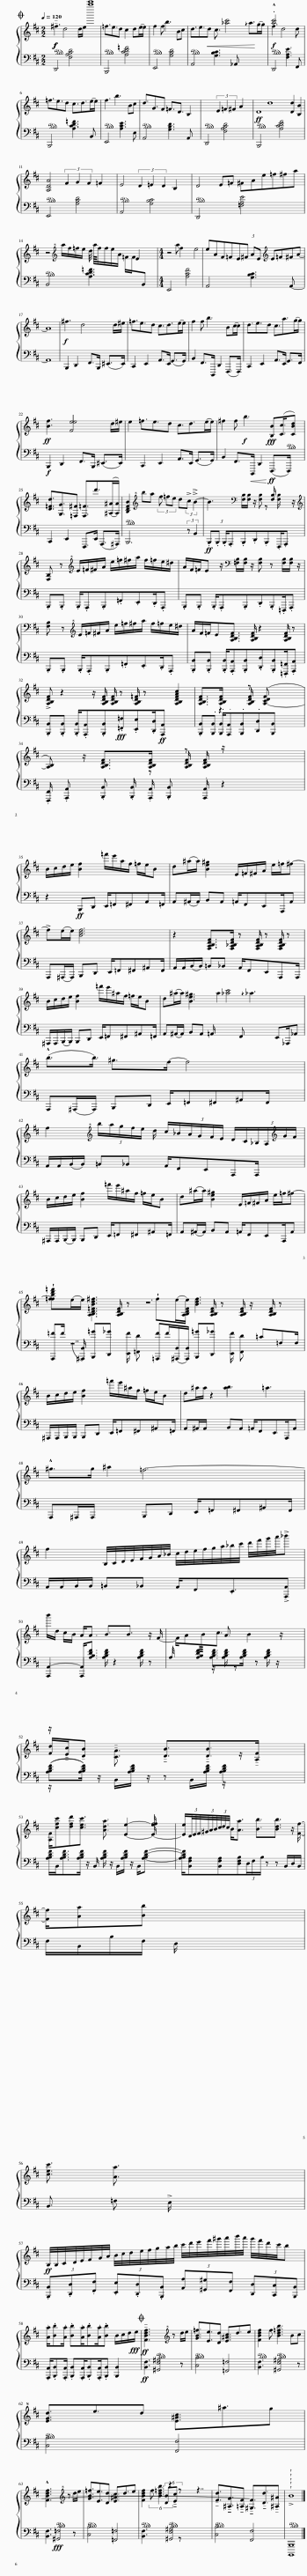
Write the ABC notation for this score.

X:1
%%score { ( 1 3 ) | ( 2 4 ) }
L:1/8
Q:1/4=120
M:2/2
I:linebreak $
K:D
V:1 treble
V:3 treble
V:2 bass
V:4 bass
V:1
O!f!!f! !tenuto!^f3 d4 d/e/ [a''c''']8 | =f3/2e3/2d c2 d(e/e/) | f2 f b3 Bc | d3/2e3/2!<(!d c3/2 [_ac']4 !arpeggio!a>!<)!(gg/) |!f! .!^![ac']4[I:staff +1] [F,A,E]3 F,, |$ %5
[I:staff -1] =f3/2e3/2d c3/2d>(ee/) | f3 b3 Bc | d3/2G3/2F =F3/2D3/2 B,2 |[I:staff +1] D,,4[I:staff -1] (3E2 =F2 ^F2 A2 |!ff! D8[I:staff +1] [A,CDF]4[I:staff -1] [Dd]2 [B,B]2 |$ %10
 [A,DA]4 (3F2 G2 F2 =F2 | E4 (3D2 =E2 D2 B,2 | D4 E=F ^FAe=f^fa |$ z4[K:treble+8] a/f/=f/e/ d/4 a/8f/f/e/A/ =F/F/[I:staff +1]B,,,[I:staff -1] x5/8 |[M:4/4] z4 a f2[I:staff +1] [A,,CF]4[I:staff -1] e'4 | %15
 eAF=FE(3^F AE[K:treble] E=F^FA- |$ A8 |!f! ^f3 d4 d/^e/ | =f3/2e3/2d c3/2d>(ee/) | f2 f b3 B(c/c/) | %20
 d3/2e3/2d c3/2a>(gg/) |$!ff! [Bf]3 e4 d/^e/ | e2 =f3/2e3/2d c3/2d>(ee/) | ^f2 f!f! b3!fff! [B,B]([Cc]3/4[CBd]) |$ [D=Fd]3/2[G,G]3/2[=F,^F] [F,=F]3/2d'>(([^A,^A][A,A]/)) | %25
 [B,DFB]2[K:treble+8] ba (3f =fe d(3:2:2!>!c !>!B2- | B3[K:bass] [F,B,]/[F,B,]/ z/ [F,B,] [F,B,]/ [F,B,]/ x z/ |$[K:treble] [F,B,] z[K:treble+8] E/=F/^F/A/ e/=f/^f/a/ f/=f/e/^d/ | A/F/=F/E z/[K:bass] [=F,B,]/[F,B,]/ z/ [F,B,] z [F,B,]/[F,B,]/ z/ |$ [F,B,] z[K:treble+8] E/=F/^F/A/ e/=f/^f/a/ f/=f/e/^d/ | %30
 A/F/=F/E[A,B,DF]3/2 [A,B,DF]/ z2 [A,B,DF]/ z |$ !>![A,,B,,D,F,] z2 z/ [A,,B,,D,F,]/ [A,,B,,D,F,]/ z [A,,B,,D,=F,]/ z x [A,,B,,D,F,A,C]2 | [A,,B,,D,F,]>[A,,B,,D,F,] x3/2 z ([A,,-C,D,F,] x5/2 |$ [A,,B,,]) z/ [A,,B,,D,F,]>[A,,B,,D,F,] x/ z z/ x5/2 |$ B,/C/D/E/ [B,F]2 =f/e/A/F/ =F/E/B, | %35
 D(^A/A/) [B,E^G]2 E,/=F,/^F,/A,/ E/=F/^F- |$ !>!F(E/E/) [B,DF]6 | z2 [F,,A,,B,,D,F,]>[F,,A,,_B,,D,F,] z [F,,A,,B,,D,F,]/ z [F,,A,,B,,D,F,]/ z |$ B,/C/D/E/ [B,F]2 =f/e/^A/F/ =F/E/B, | D(^A/A/) [B,E^G]3 [_Ac]4 x4 |$ %40
 (!^!B3/2B3/4) x23/4 |$ x19/2[K:treble+8][K:treble] |$ B/c/d/e/ [Bf]2 =f'/e'/^a/f/ =f/e/B | d(^a/a/) [Be^g]2 E/=F/^F/A/ e/=f/^f- |$ !wedge![=ffbd'=f'](e/e/) [A,B,D=FBd^fA,B,DF]3 z/ !wedge!f(e/[A,B,DFe]/) [BdfA,B,DFA,B,DF]3 z/ x/ [A,B,DF]/ z x/ |$ %45
 B/c/d/e/ [Bf]2 =f'/e'/^a/f/ =f/e/B | d^a/a/ z2 b3 =a3 |$ !^!^g>g ^a2 =f6- |$ f2 B,/4C/4D/4E/4F/4G/4A/4_B/4 c/4d/4e/4f/4g/4a/4_b/4c'/4 d'/4f'/4g'/4a'/4!>!_b' |$ b'/d/ c/B/ A<A B3/2B3/2 z/ F/- | %50
[I:staff +1] A,/4[I:staff -1] F/A[I:staff +1][A,B,DF]/8[I:staff -1]Bc3/2 B2 z/ x9/8 |$ z/ x z/[I:staff +1] B,,/[A,B,DF]/[I:staff -1] z/ z[I:staff +1] B,,/[A,B,DF]/ [A,B,DF]2[I:staff -1] x/ |$ [A,F]/[cfc'][dfd'][cec']3/2 [Ada]3/2 e2- [ef]/ x7/2 | [Ee]/(3D/4E/4F/4(3^G/4A/4B/4(3c/4d/4c/4 B<[Aa] [Bb]3/2[Bdb]3/2 z/ [Ff]/- |$ [Ff]/[Aa][Bb] x11/2 |$ %55
 [cec']3/2 [Aa]3/2 x5 |$!ff! B,/4B,/4C/4D/4E/4F/4G/4A/4 B/4c/4d/4e/4f/4g/4a/4b/4 c'/4d'/4e'/4f'/4^g'/4a'/4b'/4a'/4 g'/4f'/4d'/4c'/4b |$ .[Aa]/.[Bb].[Aa]/ .[Bb].[Aa]/.[Bb].[Aa]/.[Bb] B/c/d/!fff!e/ |O!ff! !tenuto![FBdf]3[I:staff +1] [^G,,E,^G,]4[I:staff -1][K:treble+8] z d/e/ | [GB=f]3/2[Ee]3/2[Dd] [E^Ac]3/2d3/2e | %60
 [FBdf]2 f [Bd=fb]3 Bc |$ [EGd]3/2e3/2d [E^Ac]3/2^a3/2g |$ !^![F,B,DF]3[I:staff +1] [^G,,,=F,]4[I:staff -1][K:treble+8] z d/e/ | [GB=f]3/2[Ee]3/2[Dd] [E^Ac]3/2d3/2e | [FBdf]2 (6:4:2f [Bd=fb]3 x49/12 | %65
 !tenuto![Fd]3/2!tenuto![^A,G]3/2!tenuto![=A,F] !tenuto![^G,F]3/2!tenuto![Dd]3/2!tenuto![^A,^A] | !wedge!B8 |] %67
V:2
!ped! D,,4 [F,A,B,D]4 x8 |!ped! B,,,4 [A,CD=F]4 |!ped! E,,4 [G,B,D]4 |!ped! A,,4 [G,B,C]3 _A,, x4 |!ped![I:staff -1] f3 d4 d |$ %5
!ped![I:staff +1] B,,,4 [A,CD=F]3 B,, |!ped! E,,4 [A,CE]3 E, |!ped! A,,4 [G,B,D]3 A,, x |!ped! x16/3 [F,A,B,D]4 x2/3 |!ped! B,,,4[I:staff -1] d8[I:staff +1] x4 |$ %10
!ped! E,,4 x4/3 [G,B,D]4 x2/3 |!ped! A,,4 x4/3 [G,B,C]4 x2/3 |!ped! D,,4 x2 [=F,A,E]4 x2 |$!ped! B,,4 x2 [A,CD=F]3[I:staff -1] e2 |[M:4/4][I:staff +1] E,,,4 x11 | %15
 A,,4 x5/3 [G,B,C]3 x/3 A,,- x |$ A,,8 | B,,,2 D,,2 F,,>B,,, (^E,,>E,,) | C,,2 E,,2 A,,>E,, (G,,>G,,) | B,,2 F,,>D,,, D,,2 (F,,,>F,,,) | %20
 C,,2 E,,2 A,,>E,, G,,>F,, |$!f! B,,,2 D,,2 F,,>B,,, (^E,,>E,,) | x2 C,,2 E,,2 A,,>E,, (G,,>G,,) | B,,2 F,,>!<(!D,,, D,,2!<)!!ff! (F,,,>!ped!F,,,) x3/4 |$ C,,2 E,,2 F,,,>E,, (A,,,>^A,,,) | %25
!ped! B,,,6 x (3:2:2z B,,2 |!ff! .B,,,(3:2:2.B,,, .B,,,/.A,,,.B,,,.D,,.B,,,.F,,,/.A,,, x/ |$ .B,,,.B,,, .B,,,/.A,,,.B,,,.=F,,.E,,.D,,/.A,,, | .B,,,.B,,, .B,,,/.A,,,.B,,,.D,,.B,,,.=F,,,/.A,,, |$ .B,,,.B,,, .B,,,/.A,,,.B,,,.=F,,.E,,.D,,/.A,,, | %30
 .[B,,,B,,].[B,,,B,,] .[B,,,B,,]/.[A,,,A,,].[B,,,B,,].[D,,D,].[B,,,B,,].[=F,,,=F,,]/.[A,,,A,,] |$ .[B,,,B,,].[B,,,B,,] .[B,,,B,,]/.[A,,,A,,].[B,,,B,,]!fff!.[=F,,=F,].[E,,E,].[D,,D,]/!ff![A,,,A,,] x2 | .[B,,,B,,].[B,,,B,,] x6 |$ .[F,,,F,,]/ .[A,,,A,,] .[B,,,B,,] .[B,,,B,,]/ .[A,,,A,,]/ .[B,,,B,,] .[A,,,A,,]/ z2 x |$ z2!ff! B,,,D,, E,,/=F,,^F,,A,,=F,,/ | %35
 A,,(^A,,/A,,/) B,,A,, =A,,/F,,E,,A,,,/A,, |$ A,,,(^A,,,/A,,,/) B,,,D,, E,,/=F,,^F,,^A,,F,,/ | A,,/A,,/(B,,/B,,/) =B,,_B,, A,,/F,,E,,A,,,A,,,/ |$ ^A,,,/A,,,/(B,,,/B,,,/) B,,,D,, E,,/=F,,^F,,^A,,=F,,/ | A,,(^A,,/A,,/) B,,A,, =A,,/[I:staff -1] a2[I:staff +1] F,,,[I:staff -1] !arpeggio!_a3[I:staff +1] E,,,_A,,,/_A,, |$ %40
 A,,,(^A,,,/A,,,/) B,,,D,, x4 |$ A,,/A,,/(B,,/B,,/) =B,,_B,, x/ A,,/F,,E,,A,,,A,,,/ x |$ ^A,,,/A,,,/(B,,,/B,,,/) B,,,D,, E,,/=F,,^F,,^A,,=F,,/ | A,,(^A,,/A,,/) B,,A,, =A,,/F,,E,,A,,,/A,, |$ [A,,,=FF] z/ [^A,,,B,,]/ [B,,,=G][D,,_G] [E,,F]/ [=F,,D] [=A,,,FF]([^A,,,B,,]/[A,,,B,,]/) [B,,,=G][D,,_G] [E,,F]/ [F,,D] =C=F,F,/ |$ %45
 ^A,,,/A,,,/B,,,/B,,,/ B,,,D,, E,,/=F,,^F,,^A,,=F,,/ | A,,^A,,/A,,/ x2 B,,A,, =A,,/F,,E,,A,,,/A,, |$ A,,,^A,,,/A,,,/ x2 B,,,D,, E,,/=F,,^F,,^A,,F,,/ |$ A,,/A,,/B,,/B,,/ =B,,_B,, A,,/F,,.E,,3/2!>![A,,,A,,] |$ A,,2- A,,2 [A,B,DF]/ z2 [A,B,DF]/ z | %50
 x11/4 [A,B,DF]>[A,B,DF] z [A,B,DF]/ z/ x5/4 |$[I:staff -1] [Fd]/!tenuto![Ec]/!tenuto![DB] !tenuto![CA]3/2 !tenuto![DB]3/2!tenuto![DB]>!tenuto![A,F][I:staff +1] x |$ [A,B,DF]/B,,<[A,B,DF][A,B,DF]/ z/ B,,/ [A,B,DF]/ z/ B,,/[A,B,DF]/ z/ B,,/[A,-B,D-F-] x7/2 | [A,B,DF]/[B,,F,A,][B,,F,A,][D,F,B,](3D,/F,/B,/ z z B,,/D,/B,,/ |$ F,/B,,/B,/F,/ D,/ x11/2 |$ %55
 B,,3/2 =F, !>!E,/ x5 |$ (3.[B,,,B,,].[D,,D,].[F,,F,] (3.[E,,E,].[D,,D,].[B,,,B,,] (3[A,,A,][^G,,^G,][F,,F,] (3[D,,D,][C,,C,][B,,,B,,] |$ .[A,,,A,,]/.[B,,,B,,].[A,,,A,,]/ .[B,,,B,,].[A,,,A,,]/.[B,,,B,,].[A,,,A,,]/.[B,,,B,,] [B,,,B,,]2 |!ff! [B,,F,]3!ped! x5 z |!ped! [C,B,]4 [=F,,=F,]4 | %60
!ped! [B,,F,]3!ped! [^G,,E,^G,]4 z |$!ped! [C,B,]4 [F,,F,]4 |$ [B,,F,]3!ped!!fff! x5 z |!ped! [C,B,]4 [=F,,=F,]4 |!ped! [B,,F,]3[I:staff -1] (6:4:3[dB]!tenuto![Ec][I:staff +1] z x15/4!ped! | %65
!ped! [C,B,]4 [F,,F,]4 |!ped! B,,,8 |] %67
V:3
 x16 | x8 | x8 | x12 |[I:staff +1] D,,4 x4 |$ %5
 x8 | x8 | x9 | x10 | x16 |$ %10
 x10 | x10 | x12 |$ x4[I:staff -1][K:treble+8] x7 |[M:4/4] x15 | %15
 x7[K:treble] x4 |$ x8 | x8 | x8 | x8 | %20
 x8 |$ x3 [Fe]4 x | x10 | x35/4 |$ x8 | %25
 x2[K:treble+8] x7 | x3[K:bass] x2 z x2 |$[K:treble] x2[K:treble+8] x6 | x3[K:bass] x5 |$ x2[K:treble+8] x6 | %30
 x8 |$ x10 | x3/2 z2 [A,,B,,D,F,]/ x4 |$ x3 z [A,,B,,D,F,]/ z x5/2 |$ x8 | %35
 x8 |$ x8 | x8 |$ x8 | x13 |$ %40
 x2 ^G>F- F4 |$ f2[K:treble+8] b'/(3a'/g'/f'/e'/ d'/ c'/_b/(3a/g/f/e/ d/c/(3_B/A/[K:treble]G/F/ |$ x8 | x8 |$ x27/2 |$ %45
 x8 | x4 ^a2 x4 |$ x10 |$ x8 |$[I:staff +1] A,,,2 A,,,<[A,B,DF] x4 | %50
 x11/4[I:staff -1] z/[I:staff +1] [A,B,DF]/[I:staff -1] z x13/4 |$[I:staff +1] (([A,B,DF][A,B,DF]/)) x4[I:staff -1] z/ z/ x3/2 |$ x11/2 E2- E/- x7/2 | x8 |$ x8 |$ %55
 x8 |$ x8 |$ x8 | x7[K:treble+8] x2 | x8 | %60
 x8 |$ x8 |$ x7[K:treble+8] x2 | x8 | x10/3[I:staff +1] [^G,,,E,^G,]4 x17/12 | %65
 x8 | !>!B,,,,8 |] %67
V:4
 x16 | x8 | x8 | x12 | x8 |$ %5
 x8 | x8 | x9 | x10 | x16 |$ %10
 x10 | x10 | x12 |$ x11 |[M:4/4] x15 | %15
 x11 |$ x8 | x8 | x8 | x8 | %20
 x8 |$ x8 | x10 | x35/4 |$ x8 | %25
 x9 | x8 |$ x8 | x8 |$ x8 | %30
 x8 |$ x10 | x3/2 .[B,,,B,,]/.[A,,,A,,].[B,,,B,,].[D,,D,][B,,,B,,] x2 |$ x9/2[I:staff -1] [A,B,,D,F,]/ x3 |$ x8 | %35
 x8 |$ x8 | x8 |$ x8 | x13 |$ %40
 x7/2[I:staff +1] E,,,/=F,,^F,,^A,,F,,/ x/ |$ x19/2 |$ x8 | x8 |$ x27/2 |$ %45
 x8 | x10 |$ x10 |$ x8 |$ x8 | %50
 x13/4[I:staff -1] A3/2 x13/4 |$[I:staff +1] z/ x15/2 |$ x15/2[I:staff -1] f4 | x8 |$ x8 |$ %55
 x8 |$ x8 |$ x8 | x9 | x8 | %60
 x8 |$ x8 |$ x9 | x8 | x13/3[I:staff +1] z x41/12 | %65
 x8 | x8 |] %67
